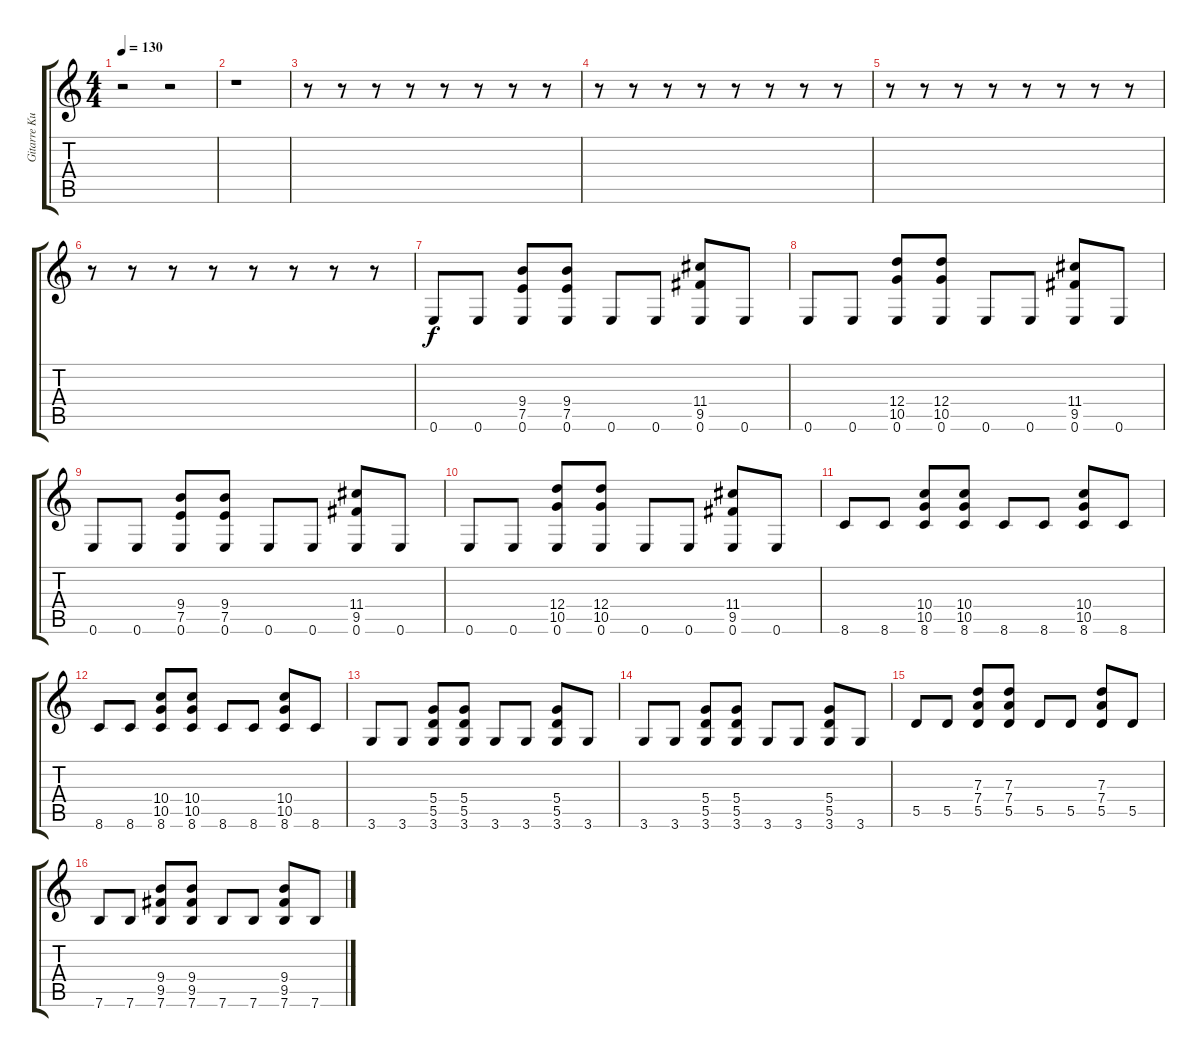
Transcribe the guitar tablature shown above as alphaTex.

\track ("Gitarre Kuddel" "Gitarre Ku") {instrument electricguitarmuted}
\staff {score tabs}
\tuning (E4 B3 G3 D3 A2 E2) {hide}
\ts (4 4)
\tempo 130
\clef g2
\ks c
r.2{dy f} r.2 |
r.1 |
r.8 r.8 r.8 r.8 r.8 r.8 r.8 r.8 |
r.8 r.8 r.8 r.8 r.8 r.8 r.8 r.8 |
r.8 r.8 r.8 r.8 r.8 r.8 r.8 r.8 |
r.8 r.8 r.8 r.8 r.8 r.8 r.8 r.8 |
0.6.8 0.6.8 (9.4 7.5 0.6).8 (9.4 7.5 0.6).8 0.6.8 0.6.8 (11.4 9.5 0.6).8 0.6.8 |
0.6.8 0.6.8 (12.4 10.5 0.6).8 (12.4 10.5 0.6).8 0.6.8 0.6.8 (11.4 9.5 0.6).8 0.6.8 |
0.6.8 0.6.8 (9.4 7.5 0.6).8 (9.4 7.5 0.6).8 0.6.8 0.6.8 (11.4 9.5 0.6).8 0.6.8 |
0.6.8 0.6.8 (12.4 10.5 0.6).8 (12.4 10.5 0.6).8 0.6.8 0.6.8 (11.4 9.5 0.6).8 0.6.8 |
8.6.8 8.6.8 (10.4 10.5 8.6).8 (10.4 10.5 8.6).8 8.6.8 8.6.8 (10.4 10.5 8.6).8 8.6.8 |
8.6.8 8.6.8 (10.4 10.5 8.6).8 (10.4 10.5 8.6).8 8.6.8 8.6.8 (10.4 10.5 8.6).8 8.6.8 |
3.6.8 3.6.8 (5.4 5.5 3.6).8 (5.4 5.5 3.6).8 3.6.8 3.6.8 (5.4 5.5 3.6).8 3.6.8 |
3.6.8 3.6.8 (5.4 5.5 3.6).8 (5.4 5.5 3.6).8 3.6.8 3.6.8 (5.4 5.5 3.6).8 3.6.8 |
5.5.8 5.5.8 (7.3 7.4 5.5).8 (7.3 7.4 5.5).8 5.5.8 5.5.8 (7.3 7.4 5.5).8 5.5.8 |
7.6.8 7.6.8 (9.4 9.5 7.6).8 (9.4 9.5 7.6).8 7.6.8 7.6.8 (9.4 9.5 7.6).8 7.6.8
